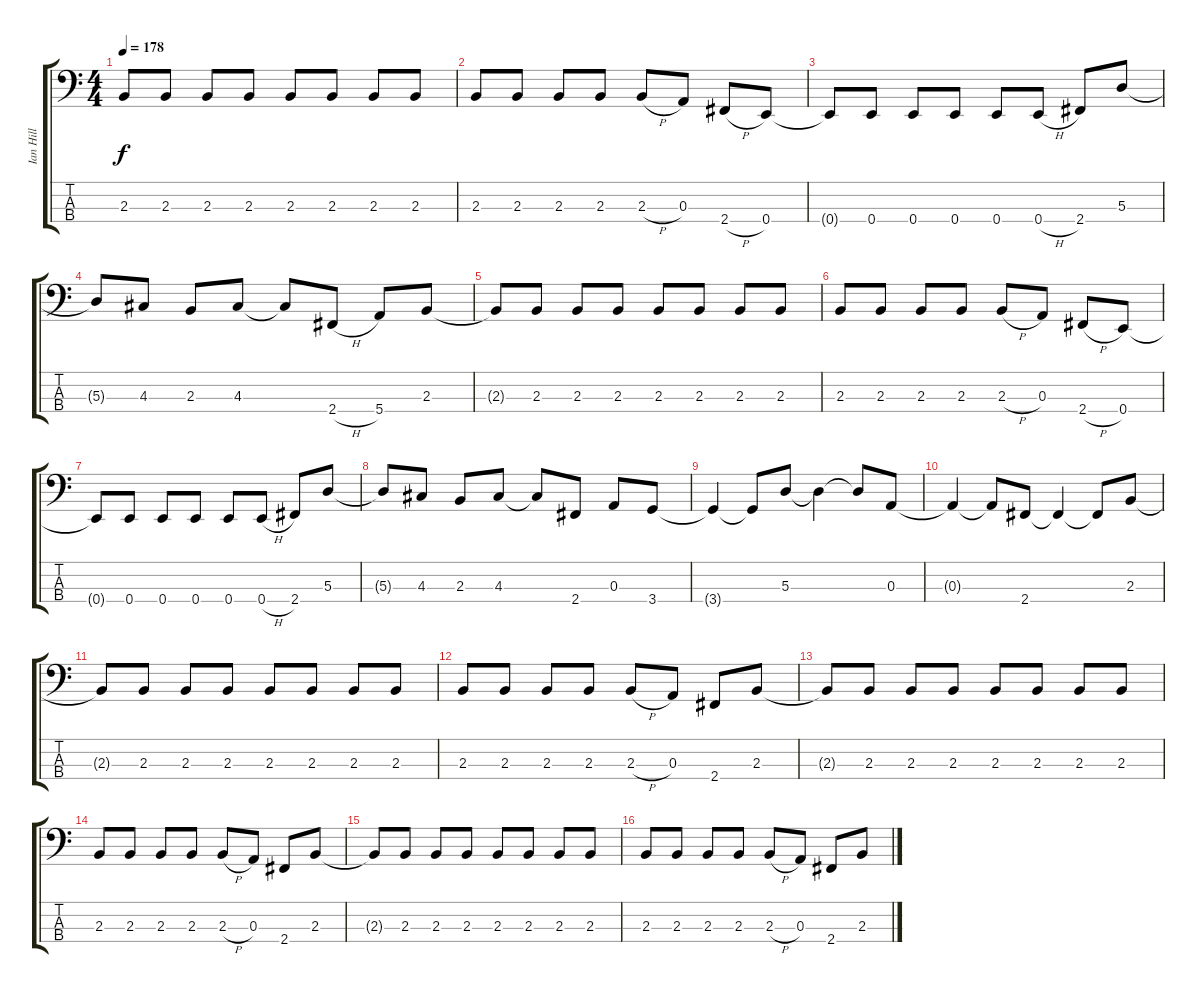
\track ("Ian Hill" "Ian Hill") {instrument electricbasspick}
\staff {score tabs}
\tuning (G2 D2 A1 E1) {hide}
\ts (4 4)
\tempo 178
\clef f4
\ks c
2.3{t}.8{dy f} 2.3.8 2.3.8 2.3.8 2.3.8 2.3.8 2.3.8 2.3.8 |
2.3.8 2.3.8 2.3.8 2.3.8 2.3{h}.8 0.3.8 2.4{h}.8 0.4.8 |
0.4{t}.8 0.4.8 0.4.8 0.4.8 0.4.8 0.4{h}.8 2.4.8 5.3.8 |
5.3{t}.8 4.3.8 2.3.8 4.3.8 4.3{t}.8 2.4{h}.8 5.4.8 2.3.8 |
2.3{t}.8 2.3.8 2.3.8 2.3.8 2.3.8 2.3.8 2.3.8 2.3.8 |
2.3.8 2.3.8 2.3.8 2.3.8 2.3{h}.8 0.3.8 2.4{h}.8 0.4.8 |
0.4{t}.8 0.4.8 0.4.8 0.4.8 0.4.8 0.4{h}.8 2.4.8 5.3.8 |
5.3{t}.8 4.3.8 2.3.8 4.3.8 4.3{t}.8 2.4.8 0.3.8 3.4.8 |
3.4{t}.4 3.4{t}.8 5.3.8 5.3{t}.4 5.3{t}.8 0.3.8 |
0.3{t}.4 0.3{t}.8 2.4.8 2.4{t}.4 2.4{t}.8 2.3.8 |
2.3{t}.8 2.3.8 2.3.8 2.3.8 2.3.8 2.3.8 2.3.8 2.3.8 |
2.3.8 2.3.8 2.3.8 2.3.8 2.3{h}.8 0.3.8 2.4.8 2.3.8 |
2.3{t}.8 2.3.8 2.3.8 2.3.8 2.3.8 2.3.8 2.3.8 2.3.8 |
2.3.8 2.3.8 2.3.8 2.3.8 2.3{h}.8 0.3.8 2.4.8 2.3.8 |
2.3{t}.8 2.3.8 2.3.8 2.3.8 2.3.8 2.3.8 2.3.8 2.3.8 |
2.3.8 2.3.8 2.3.8 2.3.8 2.3{h}.8 0.3.8 2.4.8 2.3.8
